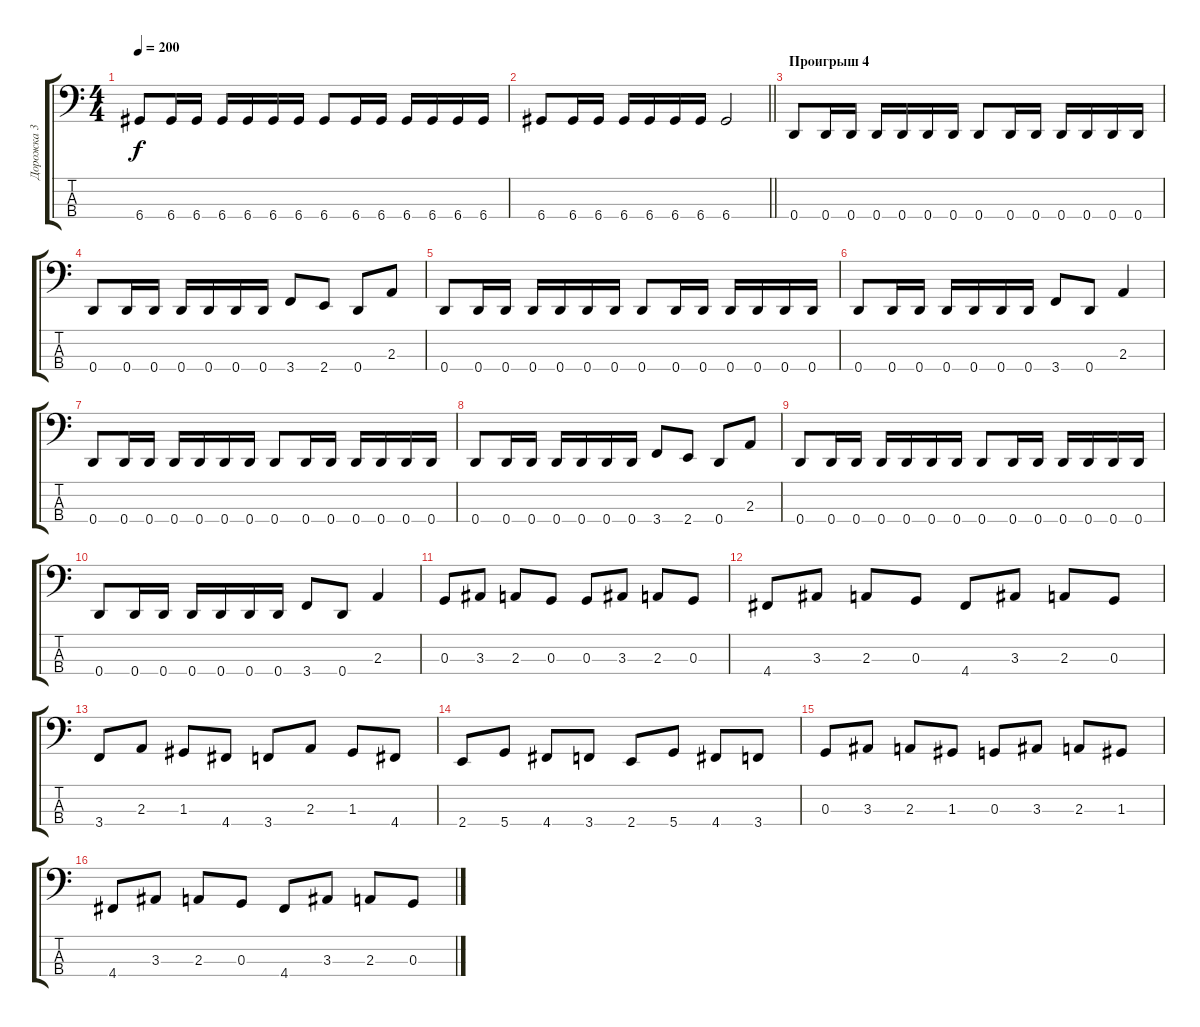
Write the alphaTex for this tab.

\track ("Дорожка 3" "Дорожка 3") {instrument electricbasspick}
\staff {score tabs}
\tuning (F2 C2 G1 D1) {hide}
\ts (4 4)
\tempo 200
\clef f4
\ks c
6.4.8{dy f} 6.4.16 6.4.16 6.4.16 6.4.16 6.4.16 6.4.16 6.4.8 6.4.16 6.4.16 6.4.16 6.4.16 6.4.16 6.4.16 |
\barLineRight lightlight
6.4.8 6.4.16 6.4.16 6.4.16 6.4.16 6.4.16 6.4.16 6.4.2 |
\section ("" "Проигрыш 4")
0.4.8 0.4.16 0.4.16 0.4.16 0.4.16 0.4.16 0.4.16 0.4.8 0.4.16 0.4.16 0.4.16 0.4.16 0.4.16 0.4.16 |
0.4.8 0.4.16 0.4.16 0.4.16 0.4.16 0.4.16 0.4.16 3.4.8 2.4.8 0.4.8 2.3.8 |
0.4.8 0.4.16 0.4.16 0.4.16 0.4.16 0.4.16 0.4.16 0.4.8 0.4.16 0.4.16 0.4.16 0.4.16 0.4.16 0.4.16 |
0.4.8 0.4.16 0.4.16 0.4.16 0.4.16 0.4.16 0.4.16 3.4.8 0.4.8 2.3.4 |
0.4.8 0.4.16 0.4.16 0.4.16 0.4.16 0.4.16 0.4.16 0.4.8 0.4.16 0.4.16 0.4.16 0.4.16 0.4.16 0.4.16 |
0.4.8 0.4.16 0.4.16 0.4.16 0.4.16 0.4.16 0.4.16 3.4.8 2.4.8 0.4.8 2.3.8 |
0.4.8 0.4.16 0.4.16 0.4.16 0.4.16 0.4.16 0.4.16 0.4.8 0.4.16 0.4.16 0.4.16 0.4.16 0.4.16 0.4.16 |
0.4.8 0.4.16 0.4.16 0.4.16 0.4.16 0.4.16 0.4.16 3.4.8 0.4.8 2.3.4 |
0.3.8 3.3.8 2.3.8 0.3.8 0.3.8 3.3.8 2.3.8 0.3.8 |
4.4.8 3.3.8 2.3.8 0.3.8 4.4.8 3.3.8 2.3.8 0.3.8 |
3.4.8 2.3.8 1.3.8 4.4.8 3.4.8 2.3.8 1.3.8 4.4.8 |
2.4.8 5.4.8 4.4.8 3.4.8 2.4.8 5.4.8 4.4.8 3.4.8 |
0.3.8 3.3.8 2.3.8 1.3.8 0.3.8 3.3.8 2.3.8 1.3.8 |
4.4.8 3.3.8 2.3.8 0.3.8 4.4.8 3.3.8 2.3.8 0.3.8
